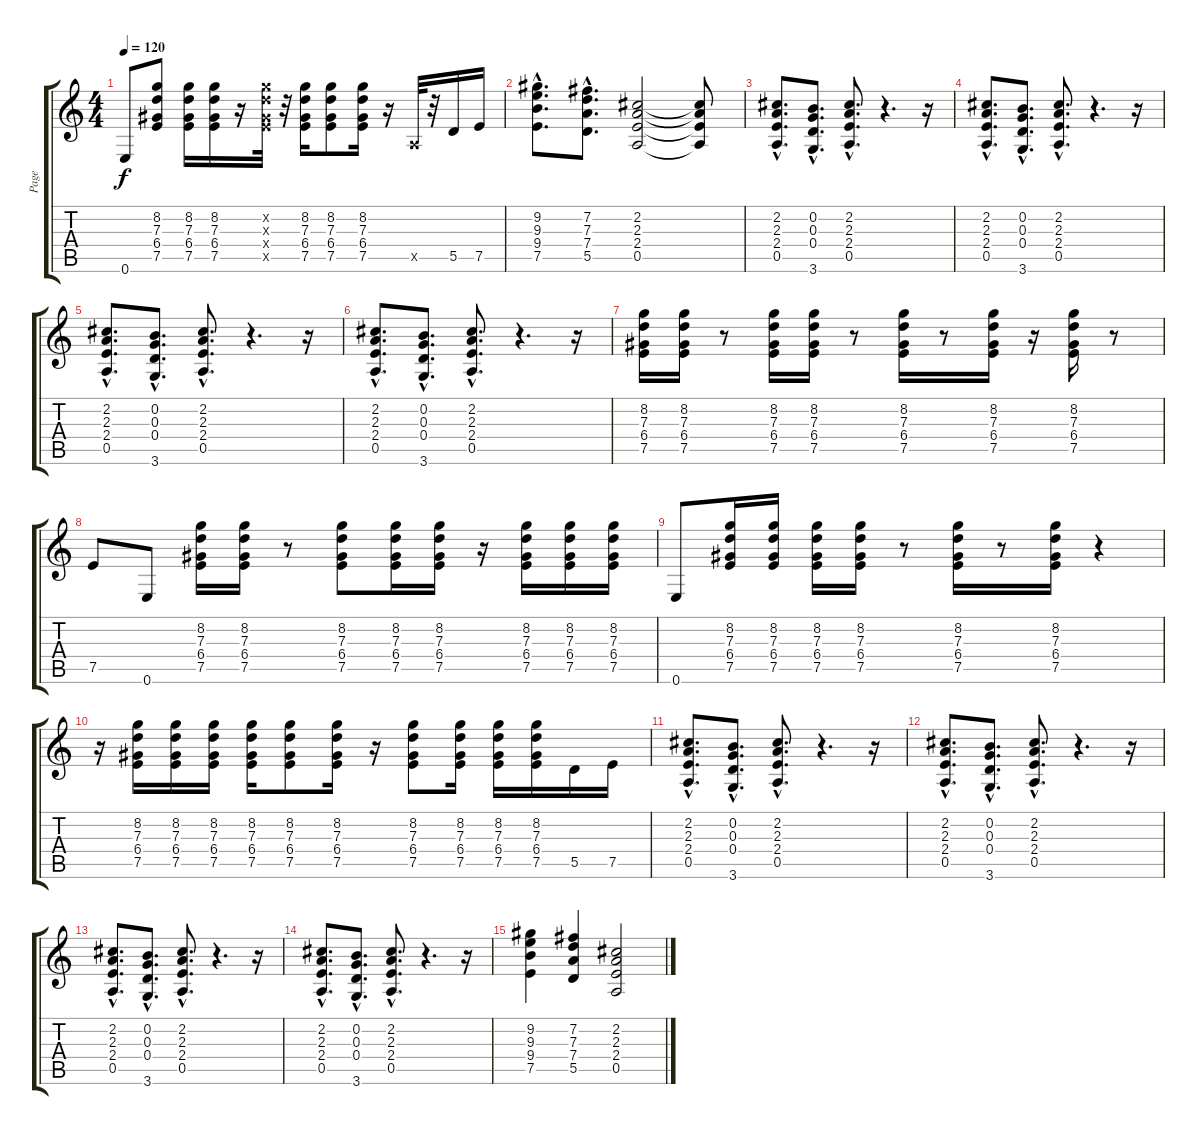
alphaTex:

\track ("Page" "Page") {instrument overdrivenguitar}
\staff {score tabs}
\tuning (E4 B3 G3 D3 A2 E2) {hide}
\ts (4 4)
\tempo 120
\clef g2
\ks c
0.6.8{dy f} (8.2 7.3 6.4 7.5).8 (8.2 7.3 6.4 7.5).16 (8.2 7.3 6.4 7.5).16 r.16 (8.2{x} 7.3{x} 6.4{x} 7.5{x}).32 r.32 (8.2 7.3 6.4 7.5).16 (8.2 7.3 6.4 7.5).8 (8.2 7.3 6.4 7.5).16 r.16 0.5{x}.32 r.32 5.5.16 7.5.16 |
(9.2{hac} 9.3{hac} 9.4{hac} 7.5{hac}).8{d} (7.2{hac} 7.3{hac} 7.4{hac} 5.5{hac}).8{d} (2.2 2.3 2.4 0.5).2 (2.2{t} 2.3{t} 2.4{t} 0.5{t}).8 |
(2.2{hac} 2.3{hac} 2.4{hac} 0.5{hac}).8{d} (0.2{hac} 0.3{hac} 0.4{hac} 3.6{hac}).8{d} (2.2{hac} 2.3{hac} 2.4{hac} 0.5{hac}).8{d} r.4{d} r.16 |
(2.2{hac} 2.3{hac} 2.4{hac} 0.5{hac}).8{d} (0.2{hac} 0.3{hac} 0.4{hac} 3.6{hac}).8{d} (2.2{hac} 2.3{hac} 2.4{hac} 0.5{hac}).8{d} r.4{d} r.16 |
(2.2{hac} 2.3{hac} 2.4{hac} 0.5{hac}).8{d} (0.2{hac} 0.3{hac} 0.4{hac} 3.6{hac}).8{d} (2.2{hac} 2.3{hac} 2.4{hac} 0.5{hac}).8{d} r.4{d} r.16 |
(2.2{hac} 2.3{hac} 2.4{hac} 0.5{hac}).8{d} (0.2{hac} 0.3{hac} 0.4{hac} 3.6{hac}).8{d} (2.2{hac} 2.3{hac} 2.4{hac} 0.5{hac}).8{d} r.4{d} r.16 |
(8.2 7.3 6.4 7.5).16 (8.2 7.3 6.4 7.5).16 r.8 (8.2 7.3 6.4 7.5).16 (8.2 7.3 6.4 7.5).16 r.8 (8.2 7.3 6.4 7.5).16 r.8 (8.2 7.3 6.4 7.5).16 r.16 (8.2 7.3 6.4 7.5).16 r.8 |
7.5.8 0.6.8 (8.2 7.3 6.4 7.5).16 (8.2 7.3 6.4 7.5).16 r.8 (8.2 7.3 6.4 7.5).8 (8.2 7.3 6.4 7.5).16 (8.2 7.3 6.4 7.5).16 r.16 (8.2 7.3 6.4 7.5).16 (8.2 7.3 6.4 7.5).16 (8.2 7.3 6.4 7.5).16 |
0.6.8 (8.2 7.3 6.4 7.5).16 (8.2 7.3 6.4 7.5).16 (8.2 7.3 6.4 7.5).16 (8.2 7.3 6.4 7.5).16 r.8 (8.2 7.3 6.4 7.5).16 r.8 (8.2 7.3 6.4 7.5).16 r.4 |
r.16 (8.2 7.3 6.4 7.5).16 (8.2 7.3 6.4 7.5).16 (8.2 7.3 6.4 7.5).16 (8.2 7.3 6.4 7.5).16 (8.2 7.3 6.4 7.5).8 (8.2 7.3 6.4 7.5).16 r.16 (8.2 7.3 6.4 7.5).8 (8.2 7.3 6.4 7.5).16 (8.2 7.3 6.4 7.5).16 (8.2 7.3 6.4 7.5).16 5.5.16 7.5.16 |
(2.2{hac} 2.3{hac} 2.4{hac} 0.5{hac}).8{d} (0.2{hac} 0.3{hac} 0.4{hac} 3.6{hac}).8{d} (2.2{hac} 2.3{hac} 2.4{hac} 0.5{hac}).8{d} r.4{d} r.16 |
(2.2{hac} 2.3{hac} 2.4{hac} 0.5{hac}).8{d} (0.2{hac} 0.3{hac} 0.4{hac} 3.6{hac}).8{d} (2.2{hac} 2.3{hac} 2.4{hac} 0.5{hac}).8{d} r.4{d} r.16 |
(2.2{hac} 2.3{hac} 2.4{hac} 0.5{hac}).8{d} (0.2{hac} 0.3{hac} 0.4{hac} 3.6{hac}).8{d} (2.2{hac} 2.3{hac} 2.4{hac} 0.5{hac}).8{d} r.4{d} r.16 |
(2.2{hac} 2.3{hac} 2.4{hac} 0.5{hac}).8{d} (0.2{hac} 0.3{hac} 0.4{hac} 3.6{hac}).8{d} (2.2{hac} 2.3{hac} 2.4{hac} 0.5{hac}).8{d} r.4{d} r.16 |
(9.2 9.3 9.4 7.5).4 (7.2 7.3 7.4 5.5).4 (2.2 2.3 2.4 0.5).2
